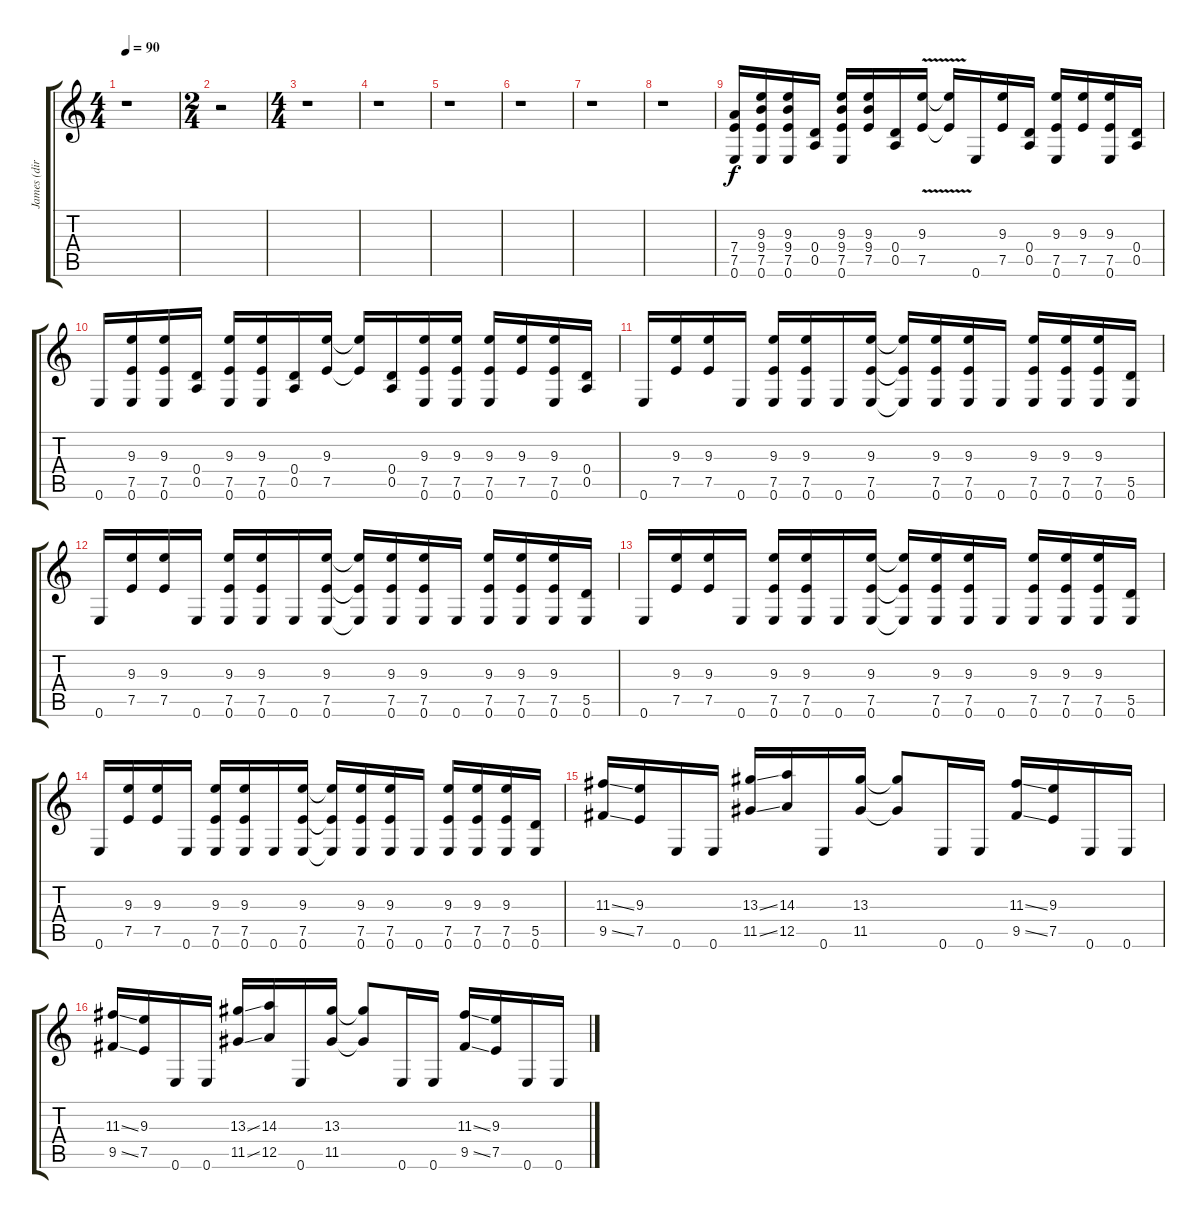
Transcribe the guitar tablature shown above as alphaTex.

\track ("James (dirty)" "James (dir") {instrument overdrivenguitar}
\staff {score tabs}
\tuning (E4 B3 G3 D3 A2 E2) {hide}
\ts (4 4)
\tempo 90
\clef g2
\ks c
r.1{dy f instrument overdrivenguitar} |
\ts (2 4)
r.2 |
\ts (4 4)
r.1 |
r.1 |
r.1 |
r.1 |
r.1 |
r.1 |
(7.4 7.5 0.6).16 (9.3 9.4 7.5 0.6).16 (9.3 9.4 7.5 0.6).16 (0.4 0.5).16 (9.3 9.4 7.5 0.6).16 (9.3 9.4 7.5).16 (0.4 0.5).16 (9.3{v} 7.5{v}).16 (9.3{t} 7.5{t}).16 0.6.16 (9.3 7.5).16 (0.4 0.5).16 (9.3 7.5 0.6).16 (9.3 7.5).16 (9.3 7.5 0.6).16 (0.4 0.5).16 |
0.6.16 (9.3 7.5 0.6).16 (9.3 7.5 0.6).16 (0.4 0.5).16 (9.3 7.5 0.6).16 (9.3 7.5 0.6).16 (0.4 0.5).16 (9.3 7.5).16 (9.3{t} 7.5{t}).16 (0.4 0.5).16 (9.3 7.5 0.6).16 (9.3 7.5 0.6).16 (9.3 7.5 0.6).16 (9.3 7.5).16 (9.3 7.5 0.6).16 (0.4 0.5).16 |
0.6.16 (9.3 7.5).16 (9.3 7.5).16 0.6.16 (9.3 7.5 0.6).16 (9.3 7.5 0.6).16 0.6.16 (9.3 7.5 0.6).16 (9.3{t} 7.5{t} 0.6{t}).16 (9.3 7.5 0.6).16 (9.3 7.5 0.6).16 0.6.16 (9.3 7.5 0.6).16 (9.3 7.5 0.6).16 (9.3 7.5 0.6).16 (5.5 0.6).16 |
0.6.16 (9.3 7.5).16 (9.3 7.5).16 0.6.16 (9.3 7.5 0.6).16 (9.3 7.5 0.6).16 0.6.16 (9.3 7.5 0.6).16 (9.3{t} 7.5{t} 0.6{t}).16 (9.3 7.5 0.6).16 (9.3 7.5 0.6).16 0.6.16 (9.3 7.5 0.6).16 (9.3 7.5 0.6).16 (9.3 7.5 0.6).16 (5.5 0.6).16 |
0.6.16 (9.3 7.5).16 (9.3 7.5).16 0.6.16 (9.3 7.5 0.6).16 (9.3 7.5 0.6).16 0.6.16 (9.3 7.5 0.6).16 (9.3{t} 7.5{t} 0.6{t}).16 (9.3 7.5 0.6).16 (9.3 7.5 0.6).16 0.6.16 (9.3 7.5 0.6).16 (9.3 7.5 0.6).16 (9.3 7.5 0.6).16 (5.5 0.6).16 |
0.6.16 (9.3 7.5).16 (9.3 7.5).16 0.6.16 (9.3 7.5 0.6).16 (9.3 7.5 0.6).16 0.6.16 (9.3 7.5 0.6).16 (9.3{t} 7.5{t} 0.6{t}).16 (9.3 7.5 0.6).16 (9.3 7.5 0.6).16 0.6.16 (9.3 7.5 0.6).16 (9.3 7.5 0.6).16 (9.3 7.5 0.6).16 (5.5 0.6).16 |
(11.3{ss} 9.5{ss}).16 (9.3 7.5).16 0.6.16 0.6.16 (13.3{ss} 11.5{ss}).16 (14.3 12.5).16 0.6.16 (13.3 11.5).16 (13.3{t} 11.5{t}).8 0.6.16 0.6.16 (11.3{ss} 9.5{ss}).16 (9.3 7.5).16 0.6.16 0.6.16 |
(11.3{ss} 9.5{ss}).16 (9.3 7.5).16 0.6.16 0.6.16 (13.3{ss} 11.5{ss}).16 (14.3 12.5).16 0.6.16 (13.3 11.5).16 (13.3{t} 11.5{t}).8 0.6.16 0.6.16 (11.3{ss} 9.5{ss}).16 (9.3 7.5).16 0.6.16 0.6.16
